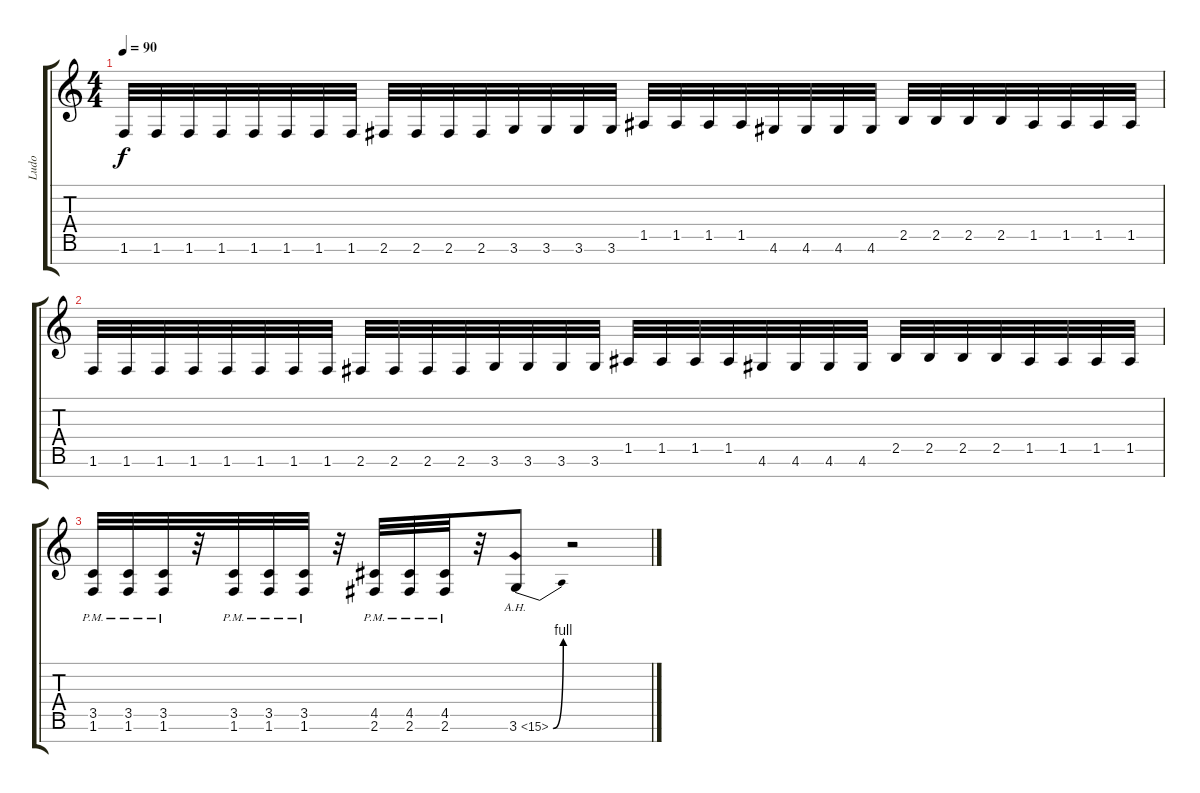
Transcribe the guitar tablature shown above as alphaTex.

\track ("Ludo" "Ludo") {instrument electricguitarjazz}
\staff {score tabs}
\tuning (E4 B3 G3 D3 A2 E2 B1) {hide}
\ts (4 4)
\tempo 90
\clef g2
\ks c
1.6.32{dy f instrument overdrivenguitar} 1.6.32 1.6.32 1.6.32 1.6.32 1.6.32 1.6.32 1.6.32 2.6.32 2.6.32 2.6.32 2.6.32 3.6.32 3.6.32 3.6.32 3.6.32 1.5.32 1.5.32 1.5.32 1.5.32 4.6.32 4.6.32 4.6.32 4.6.32 2.5.32 2.5.32 2.5.32 2.5.32 1.5.32 1.5.32 1.5.32 1.5.32 |
1.6.32{instrument overdrivenguitar} 1.6.32 1.6.32 1.6.32 1.6.32 1.6.32 1.6.32 1.6.32 2.6.32 2.6.32 2.6.32 2.6.32 3.6.32 3.6.32 3.6.32 3.6.32 1.5.32 1.5.32 1.5.32 1.5.32 4.6.32 4.6.32 4.6.32 4.6.32 2.5.32 2.5.32 2.5.32 2.5.32 1.5.32 1.5.32 1.5.32 1.5.32 |
(3.5{pm} 1.6{pm}).32{instrument overdrivenguitar} (3.5{pm} 1.6{pm}).32 (3.5{pm} 1.6{pm}).32 r.32 (3.5{pm} 1.6{pm}).32 (3.5{pm} 1.6{pm}).32 (3.5{pm} 1.6{pm}).32 r.32 (4.5{pm} 2.6{pm}).32 (4.5{pm} 2.6{pm}).32 (4.5{pm} 2.6{pm}).32 r.32 3.6{be (bend 0 0 60 4) ah 12}.8 r.2
